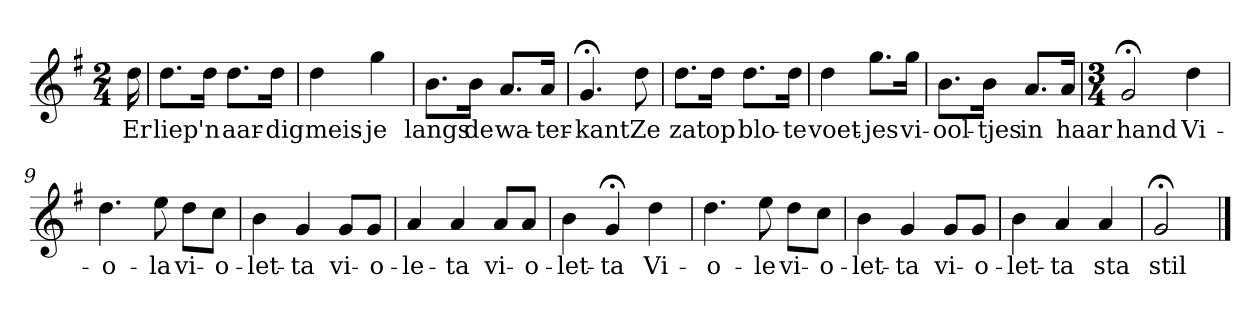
**kern	**text
*part1	*part1
*staff1	*staff1
*k[f#]	*
*G:	*
*M2/4	*
*MM120	*
=	=
16dd	Er
=1	=1
8.ddL	liep
16ddJk	'n
8.ddL	aar-
16ddJk	-dig
=2	=2
4dd	meis-
4gg	-je
=3	=3
8.bL	langs
16bJk	de
8.aL	wa-
16aJk	-ter-
=4	=4
4.g;<	-kant
8dd	Ze
=5	=5
8.ddL	zat
16ddJk	op
8.ddL	blo-
16ddJk	-te
=6	=6
4dd	voet-
8.ggL	-jes
16ggJk	vi-
=7	=7
8.bL	-ool-
16bJk	-tjes
8.aL	in
16aJk	haar
=8	=8
*M3/4	*
2g;<	hand
4dd	Vi-
=9	=9
4.dd	-o-
8ee	-la
8ddL	vi-
8ccJ	-o-
=10	=10
4b	-let-
4g	-ta
8gL	vi-
8gJ	-o-
=11	=11
4a	-le-
4a	-ta
8aL	vi-
8aJ	-o-
=12	=12
4b	-let-
4g;<	-ta
4dd	Vi-
=13	=13
4.dd	-o-
8ee	-le
8ddL	vi-
8ccJ	-o-
=14	=14
4b	-let-
4g	-ta
8gL	vi-
8gJ	-o-
=15	=15
4b	-let-
4a	-ta
4a	sta
=16	=16
2g;<	stil
==	==
*-	*-
